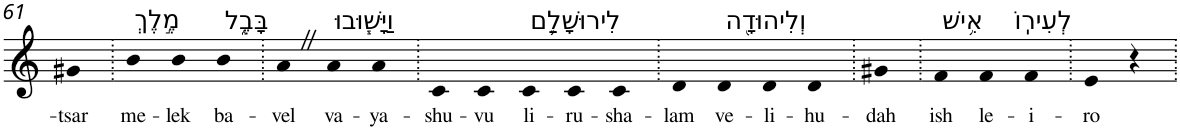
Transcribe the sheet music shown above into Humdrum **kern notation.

**kern	**text
*part1	*part1
*staff1	*staff1
*I"Piano	*
*I'Pno	*
!!LO:PB:g=z
*clefG2	*
*k[]	*
=61	=61
!	!LO:LY:b
4g#X	-tsar
=62.	=62.
!LO:TX:a:t=מֶ֣לֶךְ	!
!	!LO:LY:b
4b	me-
!	!LO:LY:b
4b	-lek
!LO:TX:a:t=בָּבֶ֑ל	!
!	!LO:LY:b
4b	ba-
=63.	=63.
!	!LO:LY:b
4aZ	-vel
!LO:TX:a:t=וַיָּשׁ֧וּבוּ	!
!	!LO:LY:b
4a	va-
!	!LO:LY:b
4a	-ya-
=64.	=64.
!	!LO:LY:b
4c	-shu-
!	!LO:LY:b
4c	-vu
!LO:TX:a:t=לִירוּשָׁלִַ֛ם	!
!	!LO:LY:b
4c	li-
!	!LO:LY:b
4c	-ru-
!	!LO:LY:b
4c	-sha-
=65.	=65.
!	!LO:LY:b
4d	-lam
!LO:TX:a:t=וְלִיהוּדָ֖ה	!
!	!LO:LY:b
4d	ve-
!	!LO:LY:b
4d	-li-
!	!LO:LY:b
4d	-hu-
=66.	=66.
!	!LO:LY:b
4g#X	-dah
=67.	=67.
!LO:TX:a:t=אִ֥ישׁ	!
!	!LO:LY:b
4f	ish
!LO:TX:a:t=לְעִירֽוֹ	!
!	!LO:LY:b
4f	le-
!	!LO:LY:b
4f	-i-
=68.	=68.
!	!LO:LY:b
4e	-ro
4r	.
=.	=.
*-	*-
